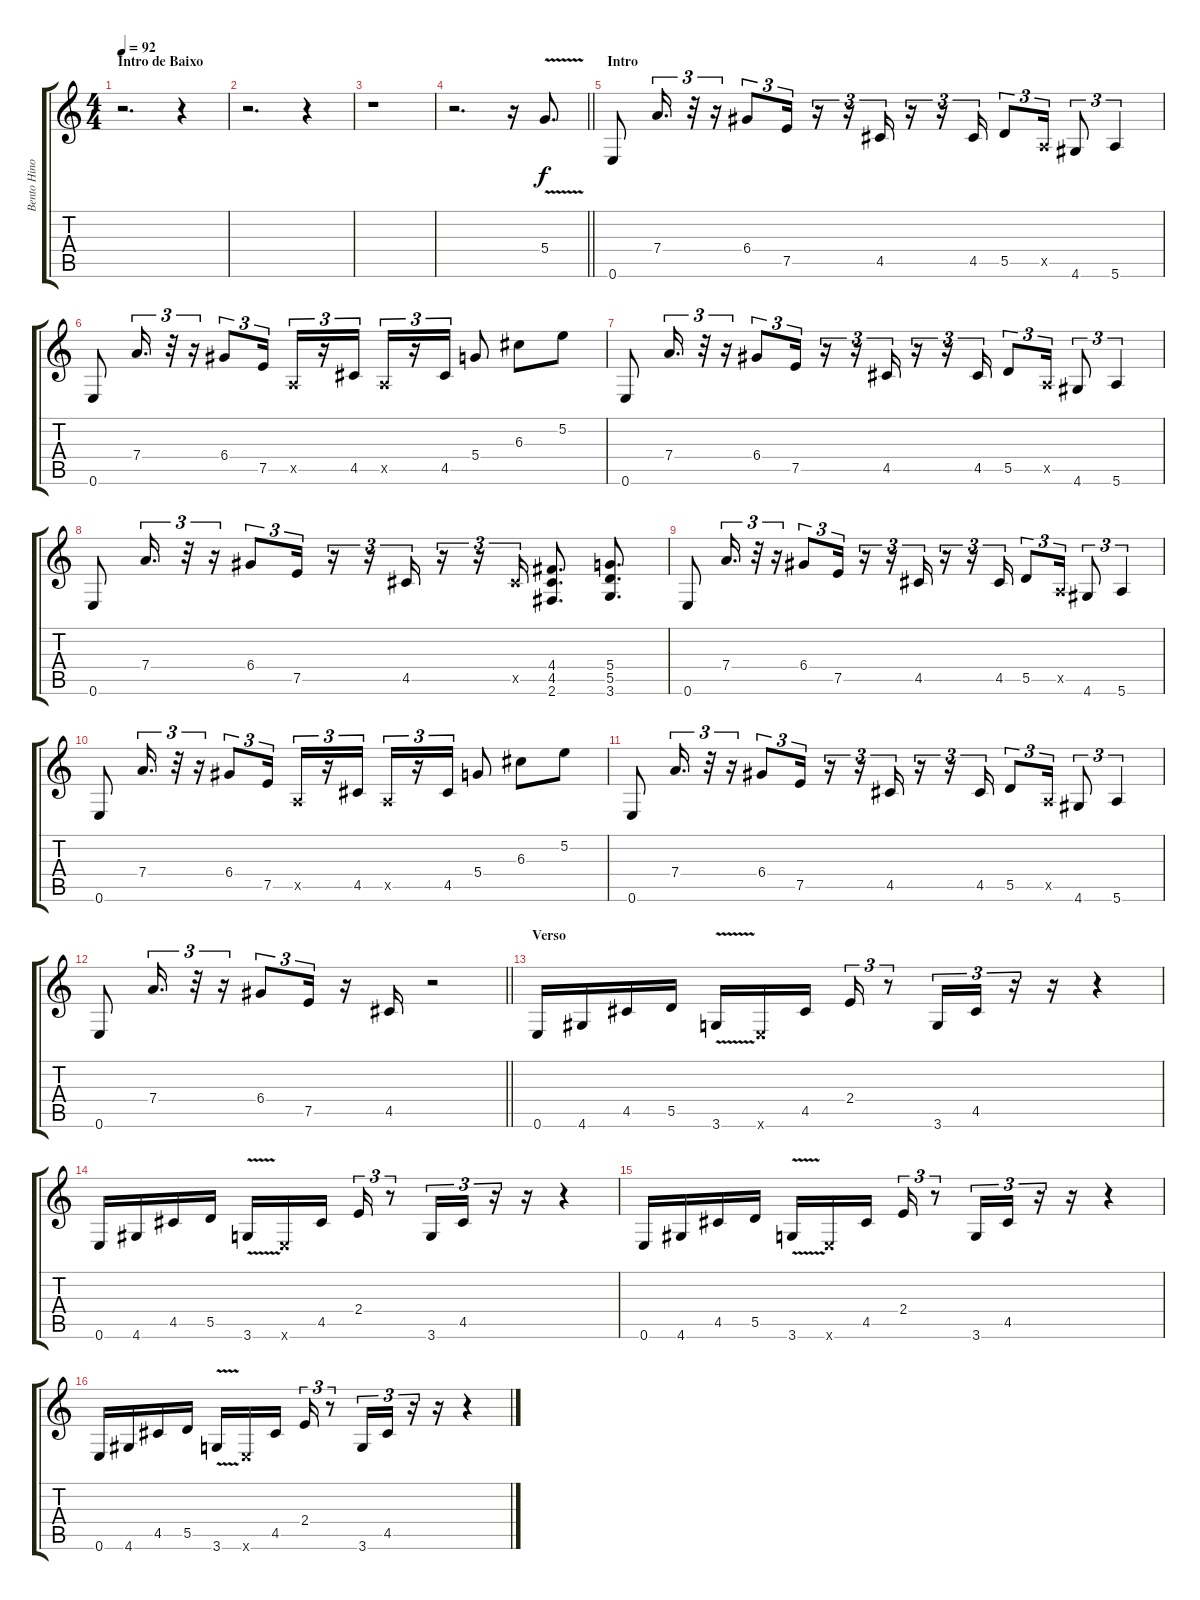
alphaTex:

\track ("Bento Hinoto" "Bento Hino") {instrument overdrivenguitar}
\staff {score tabs}
\tuning (E4 B3 G3 D3 A2 E2) {hide}
\ts (4 4)
\section ("" "Intro de Baixo")
\tempo 92
\clef g2
\ks c
r.2{d dy f instrument overdrivenguitar} r.4 |
r.2{d} r.4 |
r.1 |
\barLineRight lightlight
r.2{d} r.16 5.4{v}.8{d} |
\section ("" "Intro")
0.6.8 7.4.16{d tu (3 2)} r.32{tu (3 2)} r.16{tu (3 2)} 6.4.8{tu (3 2)} 7.5.16{tu (3 2)} r.16{tu (3 2)} r.16{tu (3 2)} 4.5.16{tu (3 2)} r.16{tu (3 2)} r.16{tu (3 2)} 4.5.16{tu (3 2)} 5.5.8{tu (3 2)} 0.5{x}.16{tu (3 2)} 4.6.8{tu (3 2)} 5.6.4{tu (3 2)} |
0.6.8 7.4.16{d tu (3 2)} r.32{tu (3 2)} r.16{tu (3 2)} 6.4.8{tu (3 2)} 7.5.16{tu (3 2)} 0.5{x}.16{tu (3 2)} r.16{tu (3 2)} 4.5.16{tu (3 2)} 0.5{x}.16{tu (3 2)} r.16{tu (3 2)} 4.5.16{tu (3 2)} 5.4.8 6.3.8 5.2.8 |
0.6.8 7.4.16{d tu (3 2)} r.32{tu (3 2)} r.16{tu (3 2)} 6.4.8{tu (3 2)} 7.5.16{tu (3 2)} r.16{tu (3 2)} r.16{tu (3 2)} 4.5.16{tu (3 2)} r.16{tu (3 2)} r.16{tu (3 2)} 4.5.16{tu (3 2)} 5.5.8{tu (3 2)} 0.5{x}.16{tu (3 2)} 4.6.8{tu (3 2)} 5.6.4{tu (3 2)} |
0.6.8 7.4.16{d tu (3 2)} r.32{tu (3 2)} r.16{tu (3 2)} 6.4.8{tu (3 2)} 7.5.16{tu (3 2)} r.16{tu (3 2)} r.16{tu (3 2)} 4.5.16{tu (3 2)} r.16{tu (3 2)} r.16{tu (3 2)} 4.5{x}.16{tu (3 2)} (4.4 4.5 2.6).8{d} (5.4 5.5 3.6).8{d} |
0.6.8 7.4.16{d tu (3 2)} r.32{tu (3 2)} r.16{tu (3 2)} 6.4.8{tu (3 2)} 7.5.16{tu (3 2)} r.16{tu (3 2)} r.16{tu (3 2)} 4.5.16{tu (3 2)} r.16{tu (3 2)} r.16{tu (3 2)} 4.5.16{tu (3 2)} 5.5.8{tu (3 2)} 0.5{x}.16{tu (3 2)} 4.6.8{tu (3 2)} 5.6.4{tu (3 2)} |
0.6.8 7.4.16{d tu (3 2)} r.32{tu (3 2)} r.16{tu (3 2)} 6.4.8{tu (3 2)} 7.5.16{tu (3 2)} 0.5{x}.16{tu (3 2)} r.16{tu (3 2)} 4.5.16{tu (3 2)} 0.5{x}.16{tu (3 2)} r.16{tu (3 2)} 4.5.16{tu (3 2)} 5.4.8 6.3.8 5.2.8 |
0.6.8 7.4.16{d tu (3 2)} r.32{tu (3 2)} r.16{tu (3 2)} 6.4.8{tu (3 2)} 7.5.16{tu (3 2)} r.16{tu (3 2)} r.16{tu (3 2)} 4.5.16{tu (3 2)} r.16{tu (3 2)} r.16{tu (3 2)} 4.5.16{tu (3 2)} 5.5.8{tu (3 2)} 0.5{x}.16{tu (3 2)} 4.6.8{tu (3 2)} 5.6.4{tu (3 2)} |
\barLineRight lightlight
0.6.8 7.4.16{d tu (3 2)} r.32{tu (3 2)} r.16{tu (3 2)} 6.4.8{tu (3 2)} 7.5.16{tu (3 2)} r.16 4.5.16 r.2 |
\section ("" "Verso")
0.6.16 4.6.16 4.5.16 5.5.16 3.6{v}.16 0.6{x}.16 4.5.16 2.4.16{tu (3 2)} r.8{tu (3 2)} 3.6.16{tu (3 2)} 4.5.16{tu (3 2)} r.16{tu (3 2)} r.16 r.4 |
0.6.16 4.6.16 4.5.16 5.5.16 3.6{v}.16 0.6{x}.16 4.5.16 2.4.16{tu (3 2)} r.8{tu (3 2)} 3.6.16{tu (3 2)} 4.5.16{tu (3 2)} r.16{tu (3 2)} r.16 r.4 |
0.6.16 4.6.16 4.5.16 5.5.16 3.6{v}.16 0.6{x}.16 4.5.16 2.4.16{tu (3 2)} r.8{tu (3 2)} 3.6.16{tu (3 2)} 4.5.16{tu (3 2)} r.16{tu (3 2)} r.16 r.4 |
0.6.16 4.6.16 4.5.16 5.5.16 3.6{v}.16 0.6{x}.16 4.5.16 2.4.16{tu (3 2)} r.8{tu (3 2)} 3.6.16{tu (3 2)} 4.5.16{tu (3 2)} r.16{tu (3 2)} r.16 r.4
